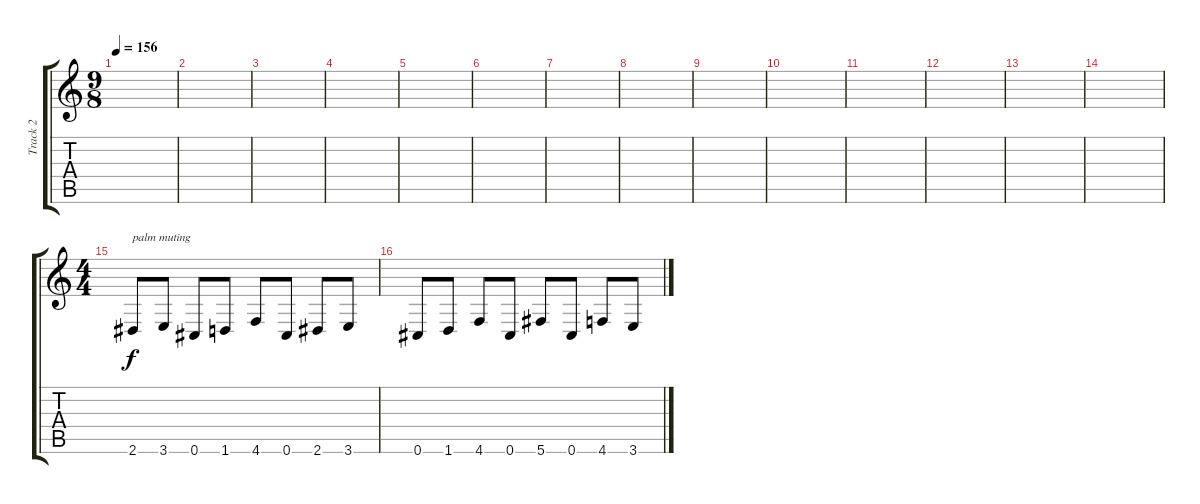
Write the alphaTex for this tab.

\track ("Track 2" "Track 2") {instrument distortionguitar}
\staff {score tabs}
\tuning (Db4 Ab3 E3 B2 Gb2 Db2) {hide}
\ts (9 8)
\tempo 156
\clef g2
\ks c
|
|
|
|
|
|
|
|
|
|
|
|
|
|
\ts (4 4)
2.6.8{txt "palm muting"} 3.6.8 0.6.8 1.6.8 4.6.8 0.6.8 2.6.8 3.6.8 |
0.6.8 1.6.8 4.6.8 0.6.8 5.6.8 0.6.8 4.6.8 3.6.8
